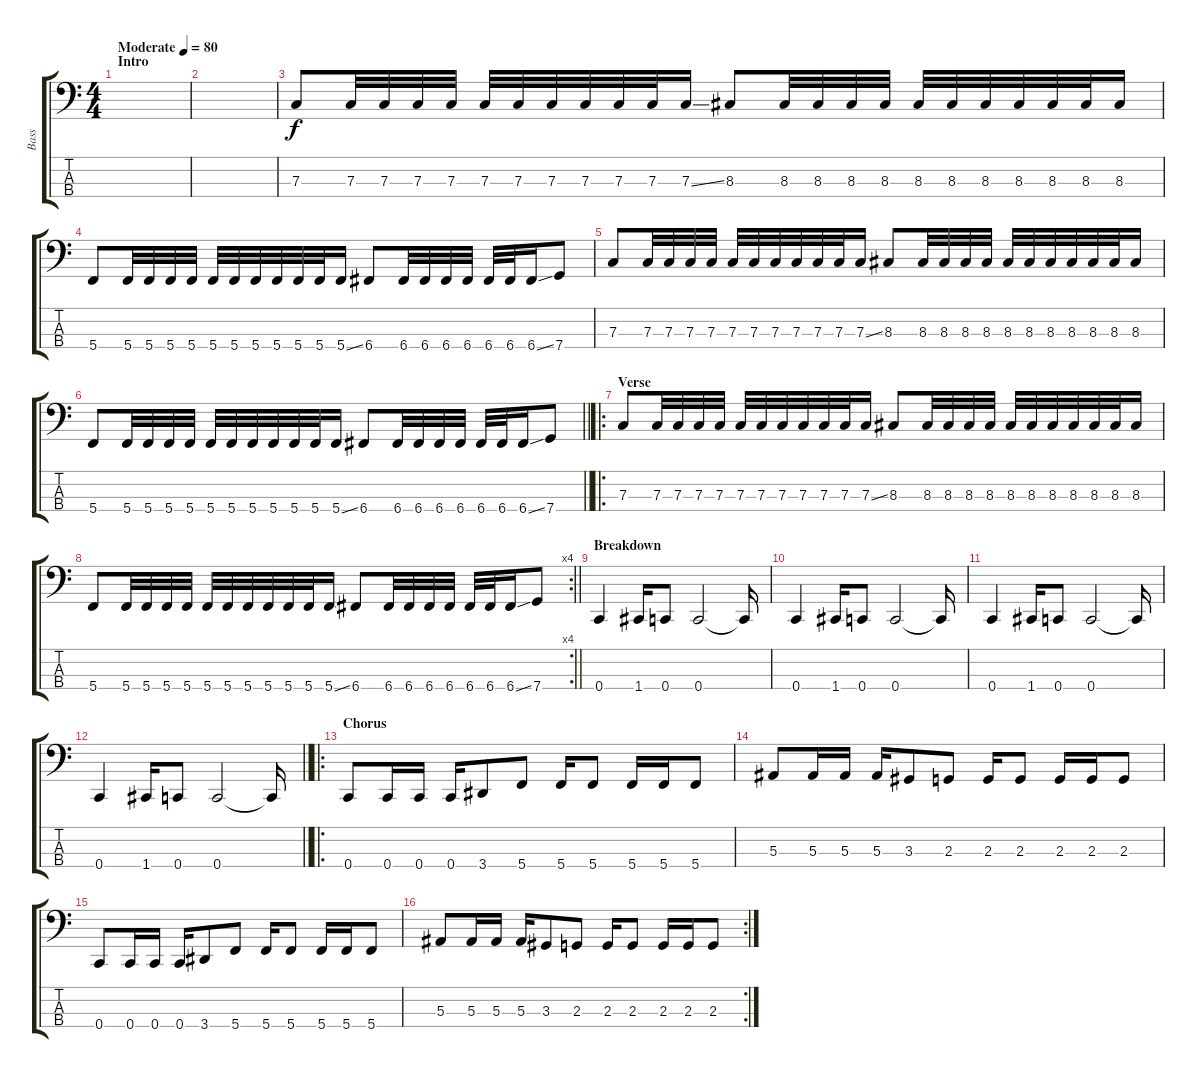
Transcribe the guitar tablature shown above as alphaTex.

\track ("Bass" "Bass") {instrument electricbassfinger}
\staff {score tabs}
\tuning (Eb2 Bb1 F1 C1) {hide}
\ts (4 4)
\section ("" "Intro")
\tempo (80 "Moderate")
\clef f4
\ks c
|
|
7.3.8 7.3.32 7.3.32 7.3.32 7.3.32 7.3.32 7.3.32 7.3.32 7.3.32 7.3.32 7.3.32 7.3{ss}.16 8.3.8 8.3.32 8.3.32 8.3.32 8.3.32 8.3.32 8.3.32 8.3.32 8.3.32 8.3.32 8.3.32 8.3.16 |
5.4.8 5.4.32 5.4.32 5.4.32 5.4.32 5.4.32 5.4.32 5.4.32 5.4.32 5.4.32 5.4.32 5.4{ss}.16 6.4.8 6.4.32 6.4.32 6.4.32 6.4.32 6.4.32 6.4.32 6.4{ss}.16 7.4.8 |
7.3.8 7.3.32 7.3.32 7.3.32 7.3.32 7.3.32 7.3.32 7.3.32 7.3.32 7.3.32 7.3.32 7.3{ss}.16 8.3.8 8.3.32 8.3.32 8.3.32 8.3.32 8.3.32 8.3.32 8.3.32 8.3.32 8.3.32 8.3.32 8.3.16 |
\barLineRight lightlight
5.4.8 5.4.32 5.4.32 5.4.32 5.4.32 5.4.32 5.4.32 5.4.32 5.4.32 5.4.32 5.4.32 5.4{ss}.16 6.4.8 6.4.32 6.4.32 6.4.32 6.4.32 6.4.32 6.4.32 6.4{ss}.16 7.4.8 |
\ro
\section ("" "Verse")
7.3.8 7.3.32 7.3.32 7.3.32 7.3.32 7.3.32 7.3.32 7.3.32 7.3.32 7.3.32 7.3.32 7.3{ss}.16 8.3.8 8.3.32 8.3.32 8.3.32 8.3.32 8.3.32 8.3.32 8.3.32 8.3.32 8.3.32 8.3.32 8.3.16 |
\rc 4
\barLineRight lightlight
5.4.8 5.4.32 5.4.32 5.4.32 5.4.32 5.4.32 5.4.32 5.4.32 5.4.32 5.4.32 5.4.32 5.4{ss}.16 6.4.8 6.4.32 6.4.32 6.4.32 6.4.32 6.4.32 6.4.32 6.4{ss}.16 7.4.8 |
\section ("" "Breakdown")
0.4.4 1.4.16 0.4.8 0.4.2 0.4{t}.16 |
0.4.4 1.4.16 0.4.8 0.4.2 0.4{t}.16 |
0.4.4 1.4.16 0.4.8 0.4.2 0.4{t}.16 |
\barLineRight lightlight
0.4.4 1.4.16 0.4.8 0.4.2 0.4{t}.16 |
\ro
\section ("" "Chorus")
0.4.8 0.4.16 0.4.16 0.4.16 3.4.8 5.4.8 5.4.16 5.4.8 5.4.16 5.4.16 5.4.8 |
5.3.8 5.3.16 5.3.16 5.3.16 3.3.8 2.3.8 2.3.16 2.3.8 2.3.16 2.3.16 2.3.8 |
0.4.8 0.4.16 0.4.16 0.4.16 3.4.8 5.4.8 5.4.16 5.4.8 5.4.16 5.4.16 5.4.8 |
\rc 2
5.3.8 5.3.16 5.3.16 5.3.16 3.3.8 2.3.8 2.3.16 2.3.8 2.3.16 2.3.16 2.3.8
